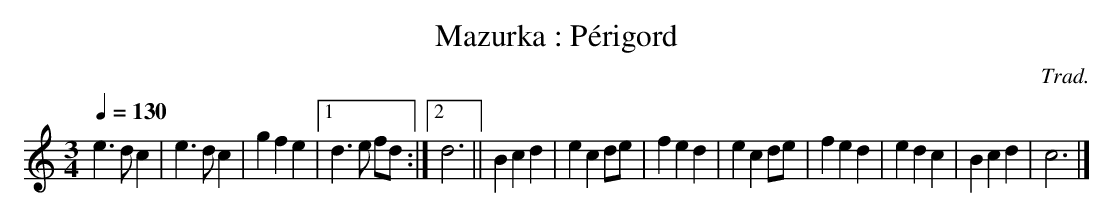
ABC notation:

X:1
T:Mazurka : Périgord
E:12
C:Trad.
M:3/4
L:1/8
K:C
Q:1/4=130
e3 d c2 | e3 d c2 | g2 f2 e2 |1 d3 e fd :|2 \
d6 || B2 c2 d2 | e2 c2 de | f2 e2 d2 | e2 c2 de | f2 e2 d2 |\
e2 d2 c2 | B2 c2 d2 | c6 |]
